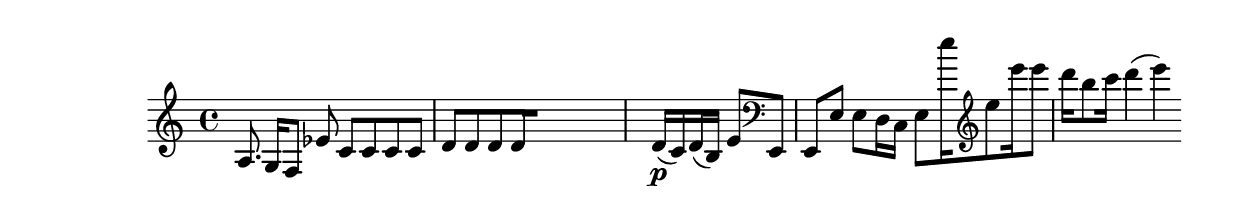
\version "2.18.2"

"//music" = \relative c {
  << \new Voice = "voice1" {
    a'8. g16[ f8] ees'
    c c c c d d d d R1*1
    d16(\p c) d( b)
    
    %{command in the middle of a macro group%}
    e8 \clef "bass" e,, e e' e d16 c

    %{command between macro groups%}
    e8 e''16 \clef "treble" e8 e'16 e8 d16

    %{partial macro group%}
    b8 c16 d4( e)
  } >>
}

\book {
  \header {
  }

  \bookpart { 
    \score {
      <<
      \new Staff = Staff \with { }
      \context Staff = Staff {
        \"//music"
      }
      >>
    }
  }
}
